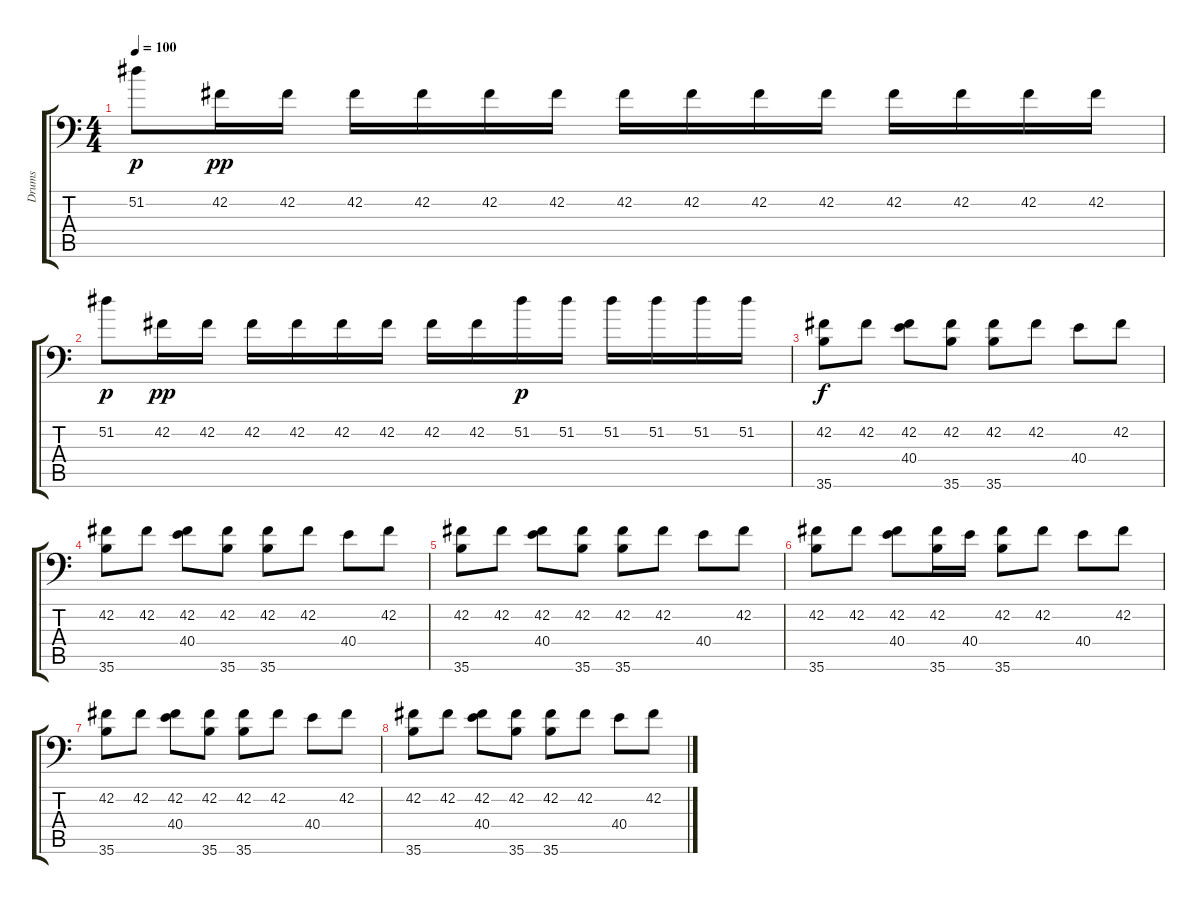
\track ("Drums" "Drums") {instrument acousticgrandpiano}
\staff {score tabs}
\tuning (C-1 C-1 C-1 C-1 C-1 C-1) {hide}
\ts (4 4)
\tempo 100
\clef f4
\ks c
51.2.8{dy p} 42.2.16{dy pp} 42.2.16 42.2.16 42.2.16 42.2.16 42.2.16 42.2.16 42.2.16 42.2.16 42.2.16 42.2.16 42.2.16 42.2.16 42.2.16 |
51.2.8{dy p} 42.2.16{dy pp} 42.2.16 42.2.16 42.2.16 42.2.16 42.2.16 42.2.16 42.2.16 51.2.16{dy p} 51.2.16 51.2.16 51.2.16 51.2.16 51.2.16 |
(42.2 35.6).8{dy f} 42.2.8 (42.2 40.4).8 (42.2 35.6).8 (42.2 35.6).8 42.2.8 40.4.8 42.2.8 |
(42.2 35.6).8 42.2.8 (42.2 40.4).8 (42.2 35.6).8 (42.2 35.6).8 42.2.8 40.4.8 42.2.8 |
(42.2 35.6).8 42.2.8 (42.2 40.4).8 (42.2 35.6).8 (42.2 35.6).8 42.2.8 40.4.8 42.2.8 |
(42.2 35.6).8 42.2.8 (42.2 40.4).8 (42.2 35.6).16 40.4.16 (42.2 35.6).8 42.2.8 40.4.8 42.2.8 |
(42.2 35.6).8 42.2.8 (42.2 40.4).8 (42.2 35.6).8 (42.2 35.6).8 42.2.8 40.4.8 42.2.8 |
(42.2 35.6).8 42.2.8 (42.2 40.4).8 (42.2 35.6).8 (42.2 35.6).8 42.2.8 40.4.8 42.2.8
